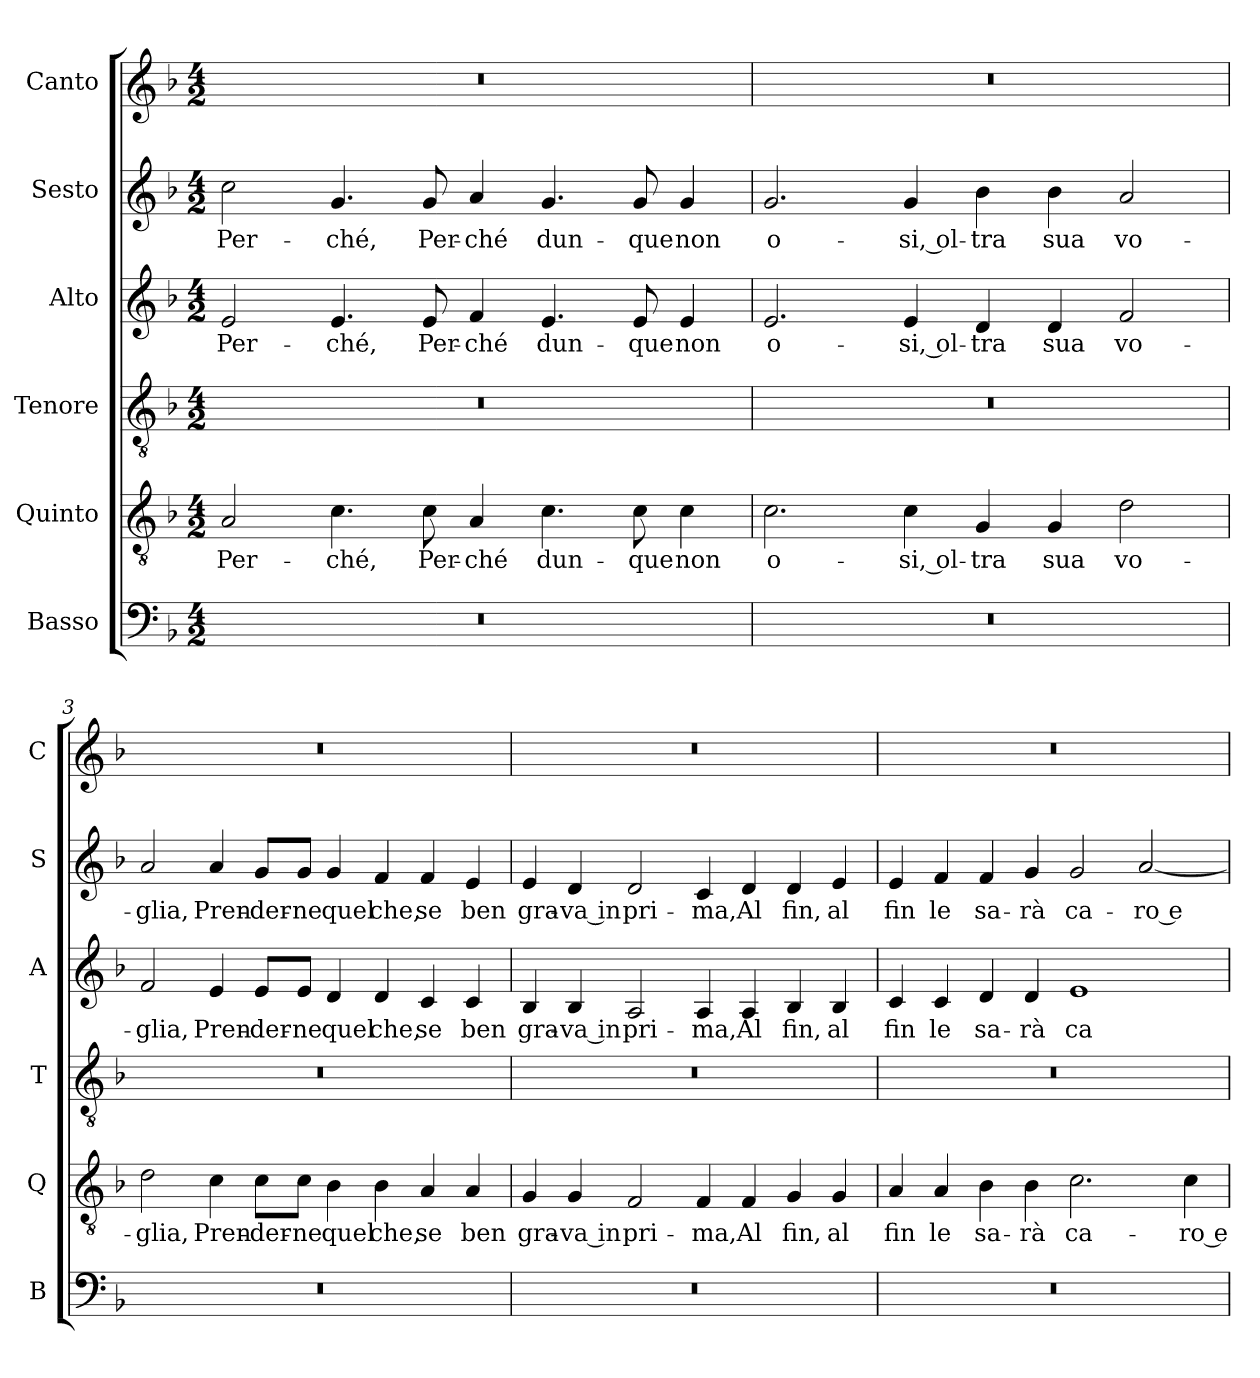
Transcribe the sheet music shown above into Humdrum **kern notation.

**kern	**kern	**text	**kern	**kern	**text	**kern	**text	**kern
*part6	*part5	*part5	*part4	*part3	*part3	*part2	*part2	*part1
*staff6	*staff5	*staff5	*staff4	*staff3	*staff3	*staff2	*staff2	*staff1
*I"Basso	*I"Quinto	*	*I"Tenore	*I"Alto	*	*I"Sesto	*	*I"Canto
*I'B	*I'Q	*	*I'T	*I'A	*	*I'S	*	*I'C
*clefF4	*clefGv2	*	*clefGv2	*clefG2	*	*clefG2	*	*clefG2
*k[b-]	*k[b-]	*	*k[b-]	*k[b-]	*	*k[b-]	*	*k[b-]
*d:	*d:	*	*d:	*d:	*	*d:	*	*d:
*M4/2	*M4/2	*	*M4/2	*M4/2	*	*M4/2	*	*M4/2
=1	=1	=1	=1	=1	=1	=1	=1	=1
0r	2A	Per-	0r	2e	Per-	2cc	Per-	0r
.	4.c	-ché,	.	4.e	-ché,	4.g	-ché,	.
.	8c	Per-	.	8e	Per-	8g	Per-	.
.	4A	-ché	.	4f	-ché	4a	-ché	.
.	4.c	dun-	.	4.e	dun-	4.g	dun-	.
.	8c	-que	.	8e	-que	8g	-que	.
.	4c	non	.	4e	non	4g	non	.
=2	=2	=2	=2	=2	=2	=2	=2	=2
0r	2.c	o-	0r	2.e	o-	2.g	o-	0r
.	4c	-si, ol-	.	4e	-si, ol-	4g	-si, ol-	.
.	4G	-tra	.	4d	-tra	4b-	-tra	.
.	4G	sua	.	4d	sua	4b-	sua	.
.	2d	vo-	.	2f	vo-	2a	vo-	.
=3	=3	=3	=3	=3	=3	=3	=3	=3
0r	2d	-glia,	0r	2f	-glia,	2a	-glia,	0r
.	4c	Pren-	.	4e	Pren-	4a	Pren-	.
.	8cL	-der-	.	8eL	-der-	8gL	-der-	.
.	8cJ	-ne	.	8eJ	-ne	8gJ	-ne	.
.	4B-	quel	.	4d	quel	4g	quel	.
.	4B-	che,	.	4d	che,	4f	che,	.
.	4A	se	.	4c	se	4f	se	.
.	4A	ben	.	4c	ben	4e	ben	.
=4	=4	=4	=4	=4	=4	=4	=4	=4
0r	4G	gra-	0r	4B-	gra-	4e	gra-	0r
.	4G	-va in	.	4B-	-va in	4d	-va in	.
.	2F	pri-	.	2A	pri-	2d	pri-	.
.	4F	-ma,	.	4A	-ma,	4c	-ma,	.
.	4F	Al	.	4A	Al	4d	Al	.
.	4G	fin,	.	4B-	fin,	4d	fin,	.
.	4G	al	.	4B-	al	4e	al	.
=5	=5	=5	=5	=5	=5	=5	=5	=5
0r	4A	fin	0r	4c	fin	4e	fin	0r
.	4A	le	.	4c	le	4f	le	.
.	4B-	sa-	.	4d	sa-	4f	sa-	.
.	4B-	-rà	.	4d	-rà	4g	-rà	.
.	2.c	ca-	.	1e	ca-	2g	ca-	.
.	.	.	.	.	.	[2a	-ro e	.
.	4c	-ro e	.	.	.	.	.	.
=	=	=	=	=	=	=	=	=
*-	*-	*-	*-	*-	*-	*-	*-	*-
